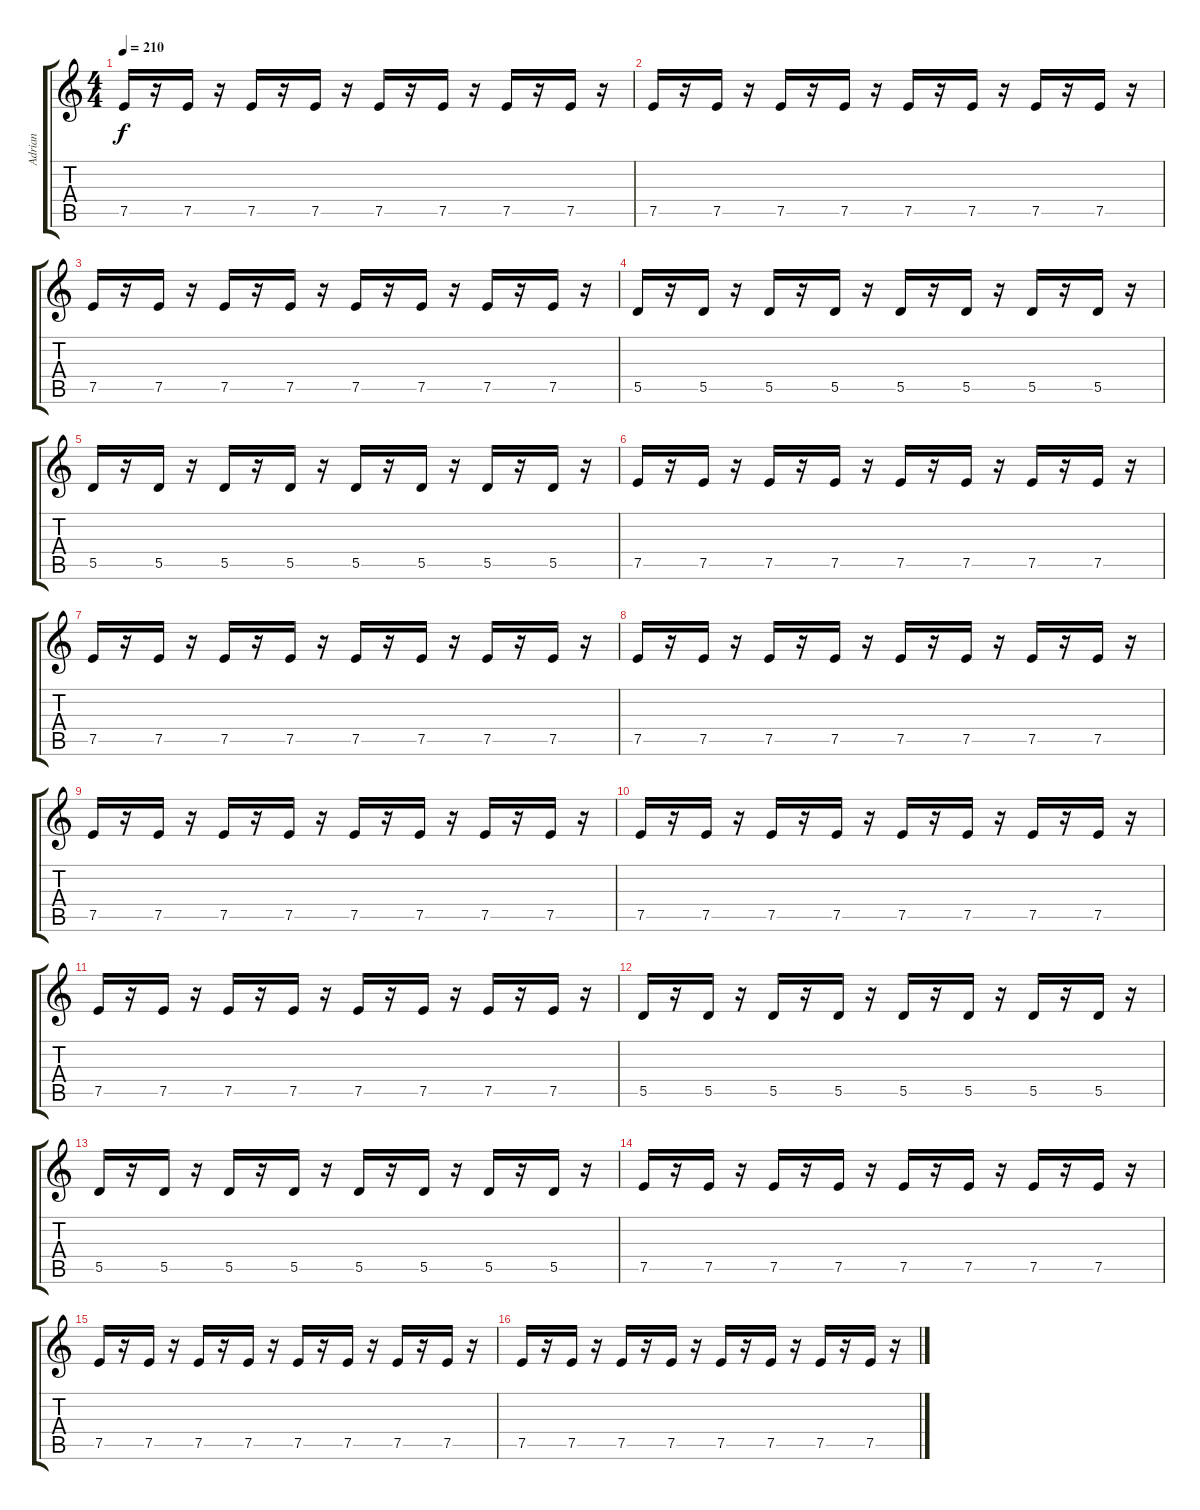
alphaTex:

\track ("Adrian" "Adrian") {instrument distortionguitar}
\staff {score tabs}
\tuning (E4 B3 G3 D3 A2 E2) {hide}
\ts (4 4)
\tempo 210
\clef g2
\ks c
7.5.16{dy f} r.16 7.5.16 r.16 7.5.16 r.16 7.5.16 r.16 7.5.16 r.16 7.5.16 r.16 7.5.16 r.16 7.5.16 r.16 |
7.5.16 r.16 7.5.16 r.16 7.5.16 r.16 7.5.16 r.16 7.5.16 r.16 7.5.16 r.16 7.5.16 r.16 7.5.16 r.16 |
7.5.16 r.16 7.5.16 r.16 7.5.16 r.16 7.5.16 r.16 7.5.16 r.16 7.5.16 r.16 7.5.16 r.16 7.5.16 r.16 |
5.5.16 r.16 5.5.16 r.16 5.5.16 r.16 5.5.16 r.16 5.5.16 r.16 5.5.16 r.16 5.5.16 r.16 5.5.16 r.16 |
5.5.16 r.16 5.5.16 r.16 5.5.16 r.16 5.5.16 r.16 5.5.16 r.16 5.5.16 r.16 5.5.16 r.16 5.5.16 r.16 |
7.5.16 r.16 7.5.16 r.16 7.5.16 r.16 7.5.16 r.16 7.5.16 r.16 7.5.16 r.16 7.5.16 r.16 7.5.16 r.16 |
7.5.16 r.16 7.5.16 r.16 7.5.16 r.16 7.5.16 r.16 7.5.16 r.16 7.5.16 r.16 7.5.16 r.16 7.5.16 r.16 |
7.5.16 r.16 7.5.16 r.16 7.5.16 r.16 7.5.16 r.16 7.5.16 r.16 7.5.16 r.16 7.5.16 r.16 7.5.16 r.16 |
7.5.16 r.16 7.5.16 r.16 7.5.16 r.16 7.5.16 r.16 7.5.16 r.16 7.5.16 r.16 7.5.16 r.16 7.5.16 r.16 |
7.5.16 r.16 7.5.16 r.16 7.5.16 r.16 7.5.16 r.16 7.5.16 r.16 7.5.16 r.16 7.5.16 r.16 7.5.16 r.16 |
7.5.16 r.16 7.5.16 r.16 7.5.16 r.16 7.5.16 r.16 7.5.16 r.16 7.5.16 r.16 7.5.16 r.16 7.5.16 r.16 |
5.5.16 r.16 5.5.16 r.16 5.5.16 r.16 5.5.16 r.16 5.5.16 r.16 5.5.16 r.16 5.5.16 r.16 5.5.16 r.16 |
5.5.16 r.16 5.5.16 r.16 5.5.16 r.16 5.5.16 r.16 5.5.16 r.16 5.5.16 r.16 5.5.16 r.16 5.5.16 r.16 |
7.5.16 r.16 7.5.16 r.16 7.5.16 r.16 7.5.16 r.16 7.5.16 r.16 7.5.16 r.16 7.5.16 r.16 7.5.16 r.16 |
7.5.16 r.16 7.5.16 r.16 7.5.16 r.16 7.5.16 r.16 7.5.16 r.16 7.5.16 r.16 7.5.16 r.16 7.5.16 r.16 |
7.5.16 r.16 7.5.16 r.16 7.5.16 r.16 7.5.16 r.16 7.5.16 r.16 7.5.16 r.16 7.5.16 r.16 7.5.16 r.16
